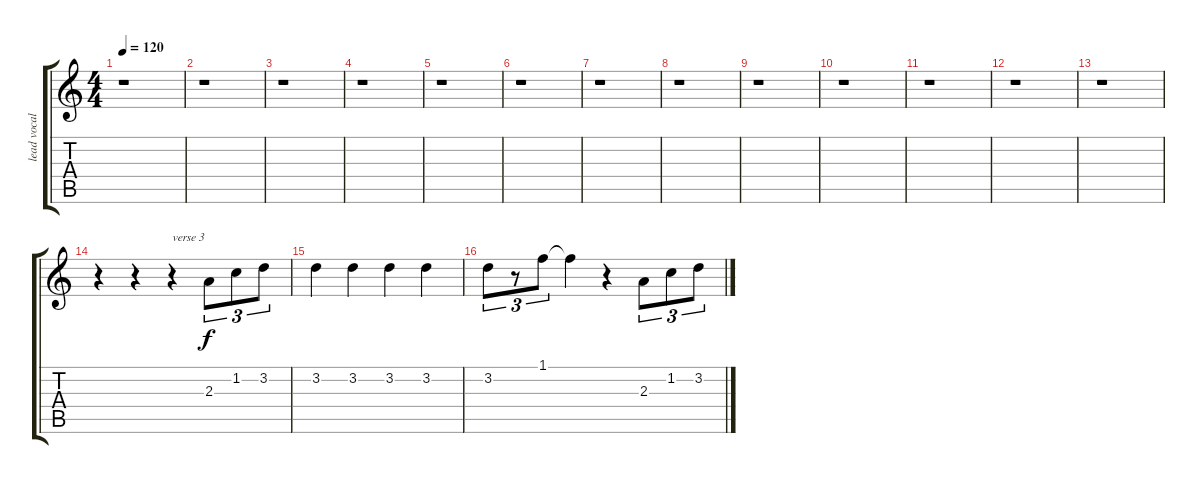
\track ("lead vocals" "lead vocal") {instrument acousticguitarnylon}
\staff {score tabs}
\tuning (E4 B3 G3 D3 A2 E2) {hide}
\ts (4 4)
\tempo 120
\clef g2
\ks c
r.1{dy f} |
r.1 |
r.1 |
r.1 |
r.1 |
r.1 |
r.1 |
r.1 |
r.1 |
r.1 |
r.1 |
r.1 |
r.1 |
r.4 r.4 r.4{txt "verse 3"} 2.3.8{tu (3 2)} 1.2.8{tu (3 2)} 3.2.8{tu (3 2)} |
3.2.4 3.2.4 3.2.4 3.2.4 |
3.2.8{tu (3 2)} r.8{tu (3 2)} 1.1.8{tu (3 2)} 1.1{t}.4 r.4 2.3.8{tu (3 2)} 1.2.8{tu (3 2)} 3.2.8{tu (3 2)}
